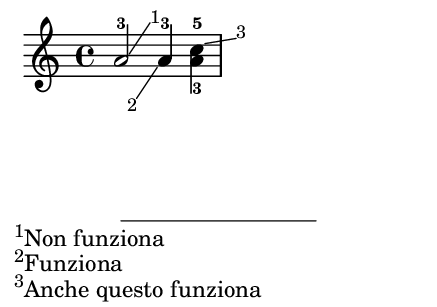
%% Generated by lilypond-book
%% Options: [exampleindent=10.16\mm,indent=0\mm,line-width=160\mm,papersize="a8landscape",quote]
\include "lilypond-book-preamble.ly"


% ****************************************************************
% Start cut-&-pastable-section
% ****************************************************************

#(ly:set-option 'eps-box-padding 3.000000)



\paper {
  #(set-paper-size "a8landscape")
  indent = 0\mm
  line-width = 160\mm
  % offset the left padding, also add 1mm as lilypond creates cropped
  % images with a little space on the right
  line-width = #(- line-width (* mm  3.000000) (* mm 1))
  line-width = 160\mm - 2.0 * 10.16\mm
  % offset the left padding, also add 1mm as lilypond creates cropped
  % images with a little space on the right
  line-width = #(- line-width (* mm  3.000000) (* mm 1))
}

\layout {
  
}




% ****************************************************************
% ly snippet:
% ****************************************************************
\sourcefileline 1455
\book {
  \header { tagline = ##f }
  \relative c'' {
    \footnote #'(2 . 3) "Non funziona" <a-3>2
    <\footnote #'(-2 . -3) "Funziona" a-3>4
    <a-3 \footnote #'(3 . 1/2) "Anche questo funziona" c-5>4
  }
}



% ****************************************************************
% end ly snippet
% ****************************************************************
